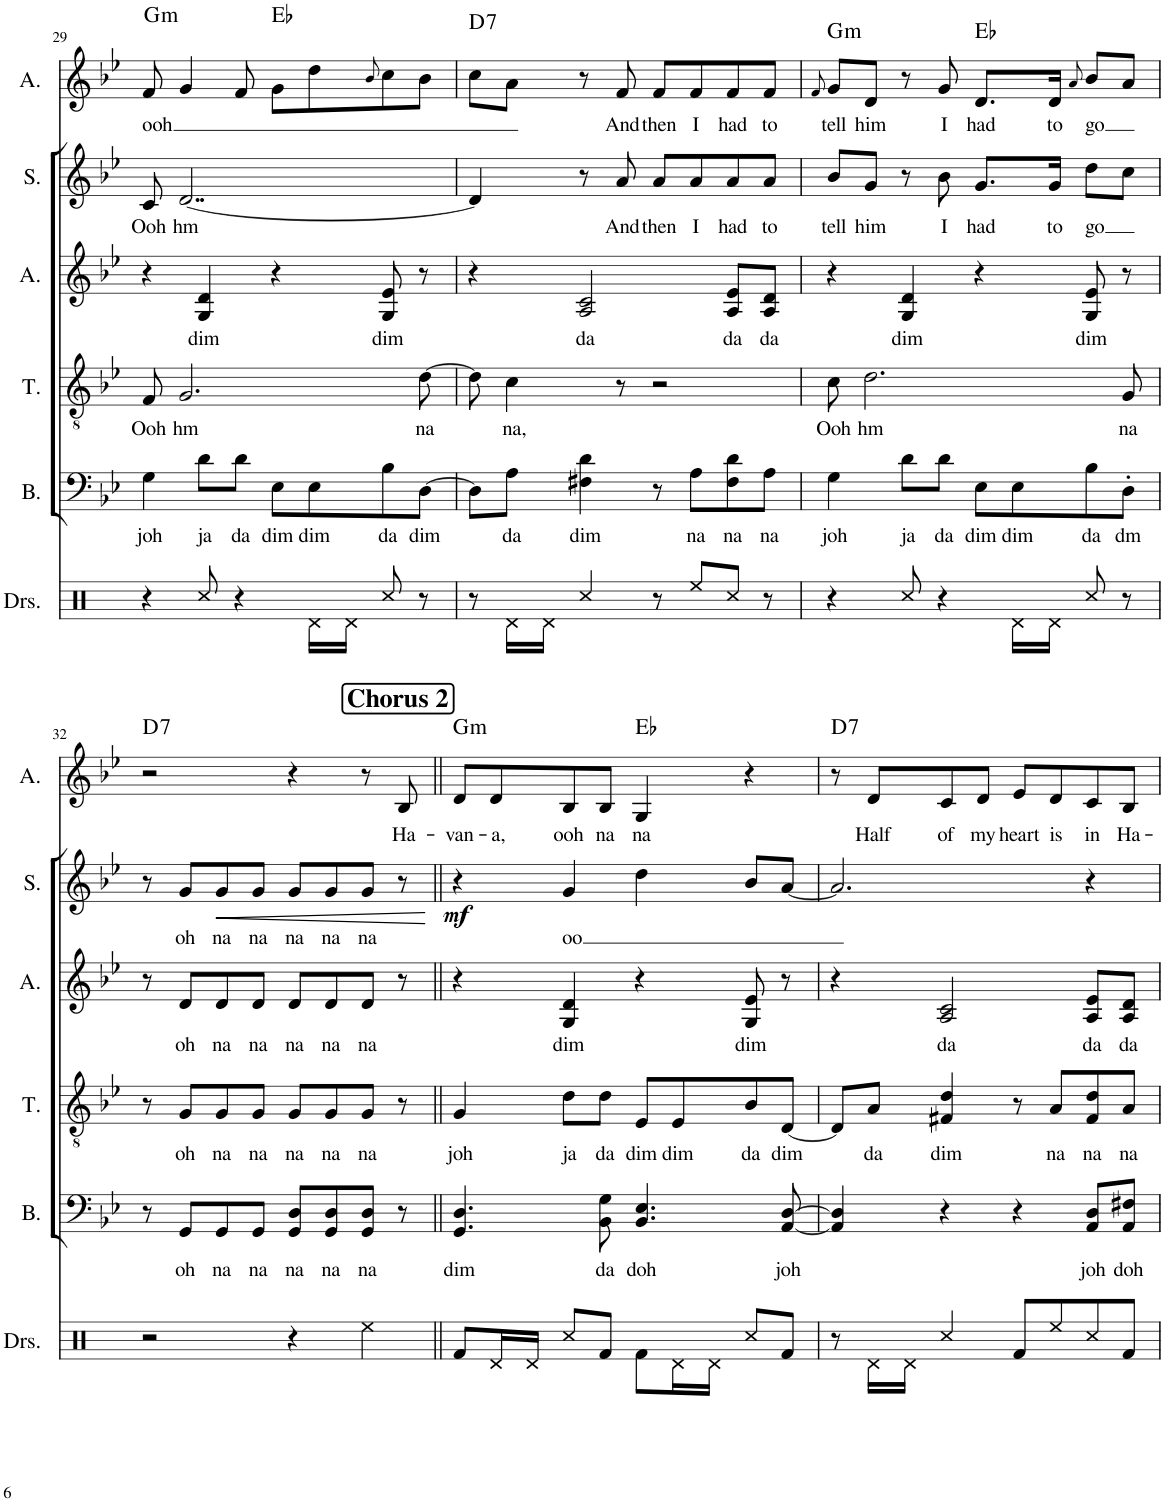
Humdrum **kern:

**kern	**kern	**text	**kern	**text	**kern	**text	**kern	**text	**dynam	**kern	**text	**harte
*part6	*part5	*part5	*part4	*part4	*part3	*part3	*part2	*part2	*part2	*part1	*part1	*part1
*staff6	*staff5	*staff5	*staff4	*staff4	*staff3	*staff3	*staff2	*staff2	*staff2	*staff1	*staff1	*
*I"Drumset	*I"Bass	*	*I"Tenor	*	*I"Alto	*	*I"Soprano	*	*	*I"Alto	*	*
*I'Drs.	*I'B.	*	*I'T.	*	*I'A.	*	*I'S.	*	*	*I'A.	*	*
!!LO:PB:g=z
*clefX	*clefF4	*	*clefGv2	*	*clefG2	*	*clefG2	*	*	*clefG2	*	*
*k[]	*k[b-e-]	*	*k[b-e-]	*	*k[b-e-]	*	*k[b-e-]	*	*	*k[b-e-]	*	*
*M4/4	*M4/4	*	*M4/4	*	*M4/4	*	*M4/4	*	*	*M4/4	*	*
=29	=29	=29	=29	=29	=29	=29	=29	=29	=29	=29	=29	=29
!	!	!LO:LY:b	!	!LO:LY:b	!	!	!	!LO:LY:b	!	!	!LO:LY:b	!LO:H:kt=m
4r	4G\	joh	8F/	Ooh	4r	.	8c/	Ooh	.	8f/	ooh	G:min
!	!	!	!	!LO:LY:b	!	!	!	!LO:LY:b	!	!	!	!
.	.	.	2.G/	hm	.	.	[2..d/	hm	.	4g/	.	.
!	!	!LO:LY:b	!	!	!	!LO:LY:b	!	!	!	!	!	!
8Rcc/	8d\L	ja	.	.	4G/ 4d/	dim	.	.	.	.	.	.
!	!	!LO:LY:b	!	!	!	!	!	!	!	!	!	!
4r	8d\J	da	.	.	.	.	.	.	.	8f/	.	.
!	!	!LO:LY:b	!	!	!	!	!	!	!	!	!	!
.	8E-\L	dim	.	.	4r	.	.	.	.	8g\L	.	Eb:maj
!	!	!LO:LY:b	!	!	!	!	!	!	!	!	!	!
16Rd\LL	8E-\	dim	.	.	.	.	.	.	.	8dd\	.	.
16Rd\JJ	.	.	.	.	.	.	.	.	.	.	.	.
.	.	.	.	.	.	.	.	.	.	8qb-/	.	.
!	!	!LO:LY:b	!	!	!	!LO:LY:b	!	!	!	!	!	!
8Rcc/	8B-\	da	.	.	8G/ 8e-/	dim	.	.	.	8cc\	.	.
!	!	!LO:LY:b	!	!LO:LY:b	!	!	!	!	!	!	!	!
8r	[8D\J	dim	[8d\	na	8r	.	.	.	.	8b-\J	.	.
=30	=30	=30	=30	=30	=30	=30	=30	=30	=30	=30	=30	=30
!	!	!	!	!	!	!	!	!	!	!	!	!LO:H:kt=7
8r	8D\L]	.	8d\]	.	4r	.	4d/]	.	.	8cc\L	.	D:7
!	!	!LO:LY:b	!	!LO:LY:b	!	!	!	!	!	!	!	!
16Rd\LL	8A\J	da	4c\	na,	.	.	.	.	.	8a\J	.	.
16Rd\JJ	.	.	.	.	.	.	.	.	.	.	.	.
!	!	!LO:LY:b	!	!	!	!LO:LY:b	!	!	!	!	!	!
4Rcc/	4F#X\ 4d\	dim	.	.	2A/ 2c/	da	8r	.	.	8r	.	.
!	!	!	!	!	!	!	!	!LO:LY:b	!	!	!LO:LY:b	!
.	.	.	8r	.	.	.	8a/	And	.	8f/	And	.
!	!	!	!	!	!	!	!	!LO:LY:b	!	!	!LO:LY:b	!
8r	8r	.	2r	.	.	.	8a/L	then	.	8f/L	then	.
!	!	!LO:LY:b	!	!	!	!	!	!LO:LY:b	!	!	!LO:LY:b	!
8Ree/L	8A\L	na	.	.	.	.	8a/	I	.	8f/	I	.
!	!	!LO:LY:b	!	!	!	!LO:LY:b	!	!LO:LY:b	!	!	!LO:LY:b	!
8Rcc/J	8F#\ 8d\	na	.	.	8A/ 8e-/L	da	8a/	had	.	8f/	had	.
!	!	!LO:LY:b	!	!	!	!LO:LY:b	!	!LO:LY:b	!	!	!LO:LY:b	!
8r	8A\J	na	.	.	8A/ 8d/J	da	8a/J	to	.	8f/J	to	.
=31	=31	=31	=31	=31	=31	=31	=31	=31	=31	=31	=31	=31
.	.	.	.	.	.	.	.	.	.	8qf/	.	.
!	!	!LO:LY:b	!	!LO:LY:b	!	!	!	!LO:LY:b	!	!	!LO:LY:b	!LO:H:kt=m
4r	4G\	joh	8c\	Ooh	4r	.	8b-/L	tell	.	8g/L	tell	G:min
!	!	!	!	!LO:LY:b	!	!	!	!LO:LY:b	!	!	!LO:LY:b	!
.	.	.	2.d\	hm	.	.	8g/J	him	.	8d/J	him	.
!	!	!LO:LY:b	!	!	!	!LO:LY:b	!	!	!	!	!	!
8Rcc/	8d\L	ja	.	.	4G/ 4d/	dim	8r	.	.	8r	.	.
!	!	!LO:LY:b	!	!	!	!	!	!LO:LY:b	!	!	!LO:LY:b	!
4r	8d\J	da	.	.	.	.	8b-\	I	.	8g/	I	.
!	!	!LO:LY:b	!	!	!	!	!	!LO:LY:b	!	!	!LO:LY:b	!
.	8E-\L	dim	.	.	4r	.	8.g/L	had	.	8.d/L	had	Eb:maj
!	!	!LO:LY:b	!	!	!	!	!	!	!	!	!	!
16Rd\LL	8E-\	dim	.	.	.	.	.	.	.	.	.	.
!	!	!	!	!	!	!	!	!LO:LY:b	!	!	!LO:LY:b	!
16Rd\JJ	.	.	.	.	.	.	16g/Jk	to	.	16d/Jk	to	.
.	.	.	.	.	.	.	.	.	.	8qa/	.	.
!	!	!LO:LY:b	!	!	!	!LO:LY:b	!	!LO:LY:b	!	!	!LO:LY:b	!
8Rcc/	8B-\	da	.	.	8G/ 8e-/	dim	8dd\L	go	.	8b-/L	go	.
!	!	!LO:LY:b	!	!LO:LY:b	!	!	!	!	!	!	!	!
8r	8D'\J	dm	8G/	na	8r	.	8cc\J	.	.	8a/J	.	.
!!LO:LB:g=z
!!LO:REH:place=s1:a:B:cj:fs=14:t=Chorus 2:qo=3.5
=32	=32	=32	=32	=32	=32	=32	=32	=32	=32	=32	=32	=32
!	!	!	!	!	!	!	!	!	!	!	!	!LO:H:kt=7
2r	8r	.	8r	.	8r	.	8r	.	.	2r	.	D:7
!	!	!LO:LY:b	!	!LO:LY:b	!	!LO:LY:b	!	!LO:LY:b	!	!	!	!
.	8GG/L	oh	8G/L	oh	8d/L	oh	8g/L	oh	.	.	.	.
!	!	!LO:LY:b	!	!LO:LY:b	!	!LO:LY:b	!	!LO:LY:b	!LO:HP:b	!	!	!
.	8GG/	na	8G/	na	8d/	na	8g/	na	<	.	.	.
!	!	!LO:LY:b	!	!LO:LY:b	!	!LO:LY:b	!	!LO:LY:b	!	!	!	!
.	8GG/J	na	8G/J	na	8d/J	na	8g/J	na	.	.	.	.
!	!	!LO:LY:b	!	!LO:LY:b	!	!LO:LY:b	!	!LO:LY:b	!	!	!	!
4r	8GG/ 8D/L	na	8G/L	na	8d/L	na	8g/L	na	.	4r	.	.
!	!	!LO:LY:b	!	!LO:LY:b	!	!LO:LY:b	!	!LO:LY:b	!	!	!	!
.	8GG/ 8D/	na	8G/	na	8d/	na	8g/	na	.	.	.	.
!	!	!LO:LY:b	!	!LO:LY:b	!	!LO:LY:b	!	!LO:LY:b	!	!	!	!
4Ree\	8GG/ 8D/J	na	8G/J	na	8d/J	na	8g/J	na	.	8r	.	.
!	!	!	!	!	!	!	!	!	!	!	!LO:LY:b	!
.	8r	.	8r	.	8r	.	8r	.	.	8B-/	Ha-	.
.	.	.	.	.	.	.	.	.	[	.	.	.
=33||	=33||	=33||	=33||	=33||	=33||	=33||	=33||	=33||	=33||	=33||	=33||	=33||
!	!	!LO:LY:b	!	!LO:LY:b	!	!	!	!	!LO:DY:b	!	!LO:LY:b	!LO:H:kt=m
8Rf/L	4.GG/ 4.D/	dim	4G/	joh	4r	.	4r	.	mf	8d/L	-van-	G:min
!	!	!	!	!	!	!	!	!	!	!	!LO:LY:b	!
16Rd/L	.	.	.	.	.	.	.	.	.	8d/	-a,	.
16Rd/JJ	.	.	.	.	.	.	.	.	.	.	.	.
!	!	!	!	!LO:LY:b	!	!LO:LY:b	!	!LO:LY:b	!	!	!LO:LY:b	!
8Rcc/L	.	.	8d\L	ja	4G/ 4d/	dim	4g/	oo	.	8B-/	ooh	.
!	!	!LO:LY:b	!	!LO:LY:b	!	!	!	!	!	!	!LO:LY:b	!
8Rf/J	8BB-\ 8G\	da	8d\J	da	.	.	.	.	.	8B-/J	na	.
!	!	!LO:LY:b	!	!LO:LY:b	!	!	!	!	!	!	!LO:LY:b	!
8Rf\L	4.BB-/ 4.E-/	doh	8E-/L	dim	4r	.	4dd\	.	.	4G/	na	Eb:maj
!	!	!	!	!LO:LY:b	!	!	!	!	!	!	!	!
16Rd\L	.	.	8E-/	dim	.	.	.	.	.	.	.	.
16Rd\JJ	.	.	.	.	.	.	.	.	.	.	.	.
!	!	!	!	!LO:LY:b	!	!LO:LY:b	!	!	!	!	!	!
8Rcc/L	.	.	8B-/	da	8G/ 8e-/	dim	8b-/L	.	.	4r	.	.
!	!	!LO:LY:b	!	!LO:LY:b	!	!	!	!	!	!	!	!
8Rf/J	[8AA/ [8D/	joh	[8D/J	dim	8r	.	[8a/J	.	.	.	.	.
=34	=34	=34	=34	=34	=34	=34	=34	=34	=34	=34	=34	=34
!	!	!	!	!	!	!	!	!	!	!	!	!LO:H:kt=7
8r	4AA/] 4D/]	.	8D/L]	.	4r	.	2.a/]	.	.	8r	.	D:7
!	!	!	!	!LO:LY:b	!	!	!	!	!	!	!LO:LY:b	!
16Rd\LL	.	.	8A/J	da	.	.	.	.	.	8d/L	Half	.
16Rd\JJ	.	.	.	.	.	.	.	.	.	.	.	.
!	!	!	!	!LO:LY:b	!	!LO:LY:b	!	!	!	!	!LO:LY:b	!
4Rcc/	4r	.	4F#X/ 4d/	dim	2A/ 2c/	da	.	.	.	8c/	of	.
!	!	!	!	!	!	!	!	!	!	!	!LO:LY:b	!
.	.	.	.	.	.	.	.	.	.	8d/J	my	.
!	!	!	!	!	!	!	!	!	!	!	!LO:LY:b	!
8Rf/L	4r	.	8r	.	.	.	.	.	.	8e-/L	heart	.
!	!	!	!	!LO:LY:b	!	!	!	!	!	!	!LO:LY:b	!
8Ree/	.	.	8A/L	na	.	.	.	.	.	8d/	is	.
!	!	!LO:LY:b	!	!LO:LY:b	!	!LO:LY:b	!	!	!	!	!LO:LY:b	!
8Rcc/	8AA/ 8D/L	joh	8F#/ 8d/	na	8A/ 8e-/L	da	4r	.	.	8c/	in	.
!	!	!LO:LY:b	!	!LO:LY:b	!	!LO:LY:b	!	!	!	!	!LO:LY:b	!
8Rf/J	8AA/ 8F#X/J	doh	8A/J	na	8A/ 8d/J	da	.	.	.	8B-/J	Ha-	.
=	=	=	=	=	=	=	=	=	=	=	=	=
*-	*-	*-	*-	*-	*-	*-	*-	*-	*-	*-	*-	*-
